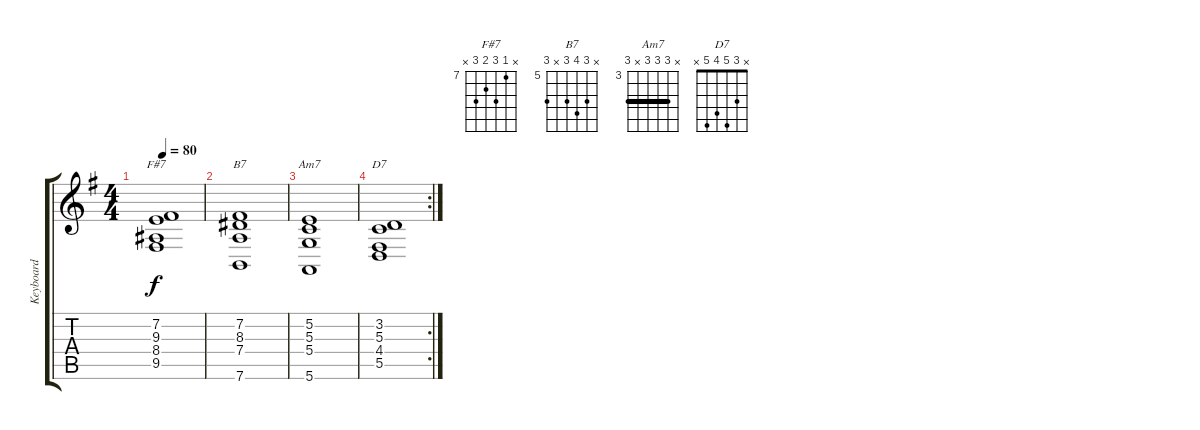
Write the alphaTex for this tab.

\track ("Keyboard" "Keyboard") {instrument electricpiano1}
\staff {score tabs}
\tuning (E4 B3 G3 D3 A2 E2) {hide}
\chord ("F#7" x 7 9 8 9 x) {firstfret 7}
\chord ("B7" x 7 8 7 x 7) {firstfret 5}
\chord ("Am7" x 5 5 5 x 5) {firstfret 3 barre 5}
\chord ("D7" x 3 5 4 5 x)
\ts (4 4)
\tempo 80
\clef g2
\ks g
(7.2 9.3 8.4 9.5).1{ch "F#7" dy f instrument electricpiano1} |
(7.2 8.3 7.4 7.6).1{ch "B7"} |
(5.2 5.3 5.4 5.6).1{ch "Am7"} |
\rc 2
(3.2 5.3 4.4 5.5).1{ch "D7"}
